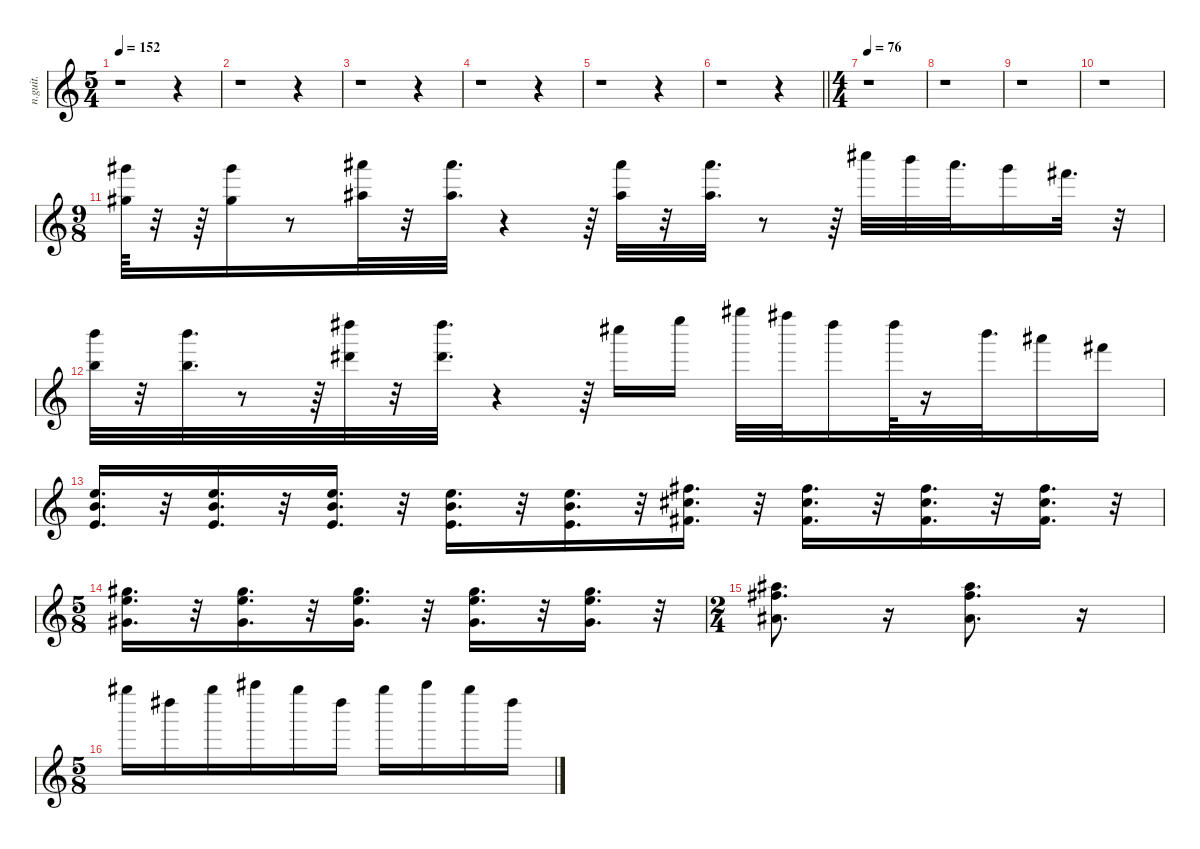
\defaultSystemsLayout 4
\hideDynamics
\bracketExtendMode nobrackets
\otherSystemsTrackNameOrientation horizontal
\track ("Keydubs" "n.guit.") {instrument acousticguitarnylon}
\staff {score}
\tuning (E5 B4 G4 D4 A3 D3)
\ts (5 4)
\tempo 152
\clef g2
\ks c
r.1{dy f} r.4 |
r.1 r.4 |
r.1 r.4 |
r.1 r.4 |
r.1 r.4 |
\barLineRight lightlight
r.1 r.4 |
\ts (4 4)
\beaming (8 2 2 2 2)
\tempo 76
r.1 |
r.1 |
r.1 |
r.1 |
\ts (9 8)
\beaming (8 3 3 3)
(18.4{acc #} 18.6{acc #}).64{instrument blownbottle} r.32 r.64 (18.4{acc #} 18.6{acc #}).16 r.8 (15.3{acc #} 13.5{acc #}).32 r.32 (15.3{acc #} 13.5{acc #}).32{d} r.4 r.64 (15.3{acc #} 13.5{acc #}).32 r.32 (15.3{acc #} 13.5{acc #}).32{d} r.8 r.64 14.2{acc #}.32 12.2.32 11.2{acc #}.32{d} 9.2{acc #}.16 11.3{acc #}.32{d} r.32 |
(12.2 9.4).32 r.32 (12.2 9.4).32{d} r.8 r.64 (11.1{acc #} 8.3{acc #}).32 r.32 (11.1{acc #} 8.3{acc #}).32{d} r.4 r.64 9.1{acc #}.16 12.1.16 16.1{acc #}.32 14.1{acc #}.32 16.2{acc #}.16 16.2{acc #}.64 r.16 16.3.32{d} 15.3{acc #}.16 16.4{acc #}.16 |
(2.4 2.5 2.6).16{d} r.32 (2.4 2.5 2.6).16{d} r.32 (2.4 2.5 2.6).16{d} r.32 (2.4 2.5 2.6).16{d} r.32 (2.4 2.5 2.6).16{d} r.32 (4.4{acc #} 4.5{acc #} 4.6{acc #}).16{d} r.32 (4.4{acc #} 4.5{acc #} 4.6{acc #}).16{d} r.32 (4.4{acc #} 4.5{acc #} 4.6{acc #}).16{d} r.32 (4.4{acc #} 4.5{acc #} 4.6{acc #}).16{d} r.32 |
\ts (5 8)
\beaming (8 3 2)
(1.3{acc #} 2.4 6.6{acc #}).16{d} r.32 (1.3{acc #} 2.4 6.6{acc #}).16{d} r.32 (1.3{acc #} 2.4 6.6{acc #}).16{d} r.32 (1.3{acc #} 2.4 6.6{acc #}).16{d} r.32 (1.3{acc #} 2.4 6.6{acc #}).16{d} r.32 |
\ts (2 4)
\beaming (8 2 2)
(3.3{acc #} 4.4{acc #} 1.5{acc #}).8{d} r.16 (3.3{acc #} 4.4{acc #} 1.5{acc #}).8{d} r.16 |
\ts (5 8)
\beaming (8 3 2)
16.1{acc #}.16 16.2{acc #}.16 16.1{acc #}.16 18.1{acc #}.16 16.1{acc #}.16 16.2{acc #}.16 16.1{acc #}.16 18.1{acc #}.16 16.1{acc #}.16 16.2{acc #}.16
